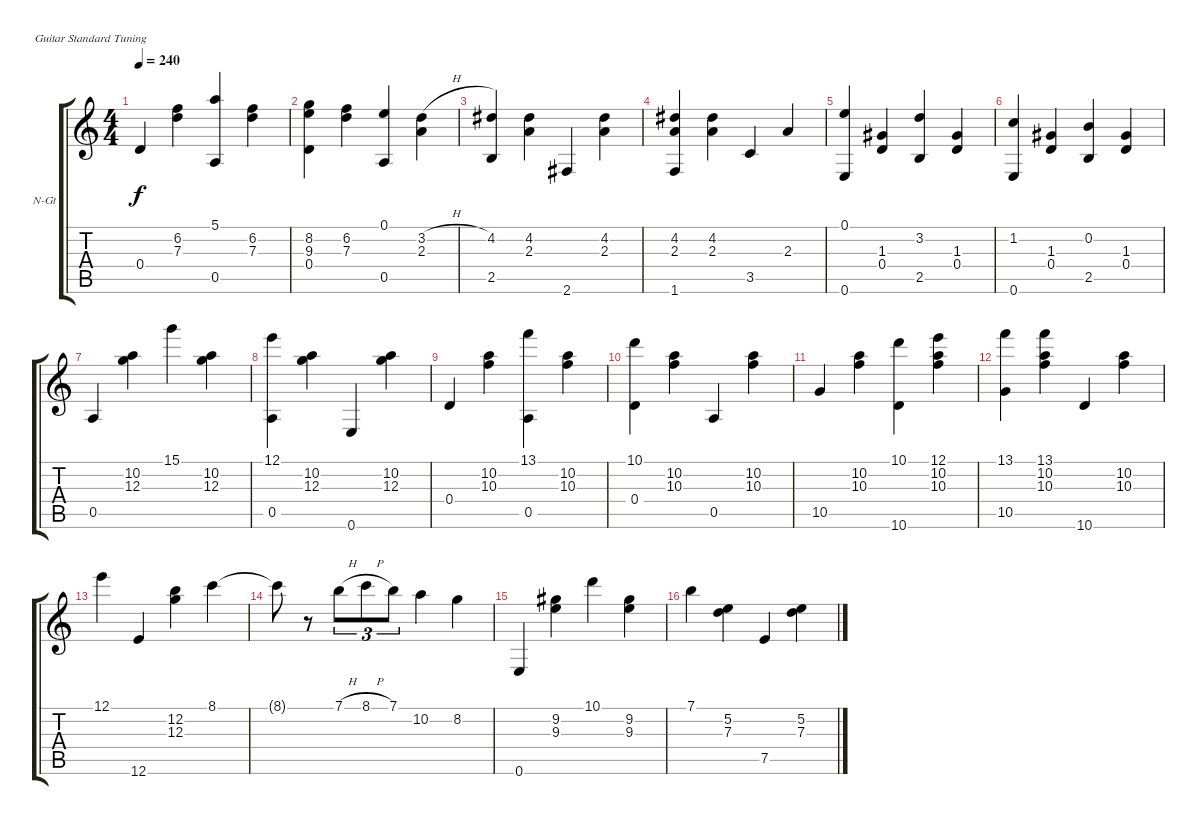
\bracketExtendMode groupsimilarinstruments
\firstSystemTrackNameOrientation horizontal
\otherSystemsTrackNameOrientation horizontal
\track ("Chet Atkins" "N-Gt") {instrument acousticguitarnylon}
\staff {score tabs}
\tuning (E4 B3 G3 D3 A2 E2)
\ts (4 4)
\tempo 240
\clef g2
\ks c
0.4.4{dy f} (6.2 7.3).4 (5.1 0.5).4 (6.2 7.3).4 |
(8.2 9.3 0.4).4 (6.2 7.3).4 (0.1 0.5).4 (3.2{h} 2.3).4 |
(4.2 2.5).4 (4.2 2.3).4 2.6.4 (4.2 2.3).4 |
(4.2 2.3 1.6).4 (4.2 2.3).4 3.5.4 2.3.4 |
(0.1 0.6).4 (1.3 0.4).4 (3.2 2.5).4 (1.3 0.4).4 |
(1.2 0.6).4 (1.3 0.4).4 (0.2 2.5).4 (1.3 0.4).4 |
0.5.4 (10.2 12.3).4 15.1.4 (10.2 12.3).4 |
(12.1 0.5).4 (10.2 12.3).4 0.6.4 (10.2 12.3).4 |
0.4.4 (10.2 10.3).4 (13.1 0.5).4 (10.2 10.3).4 |
(10.1 0.4).4 (10.2 10.3).4 0.5.4 (10.2 10.3).4 |
10.5.4 (10.2 10.3).4 (10.1 10.6).4 (12.1 10.2 10.3).4 |
(13.1 10.5).4 (13.1 10.2 10.3).4 10.6.4 (10.2 10.3).4 |
12.1.4 12.6.4 (12.2 12.3).4 8.1.4 |
8.1{t}.8 r.8 7.1{h}.8{tu (3 2)} 8.1{h}.8{tu (3 2)} 7.1.8{tu (3 2)} 10.2.4 8.2.4 |
0.6.4 (9.2 9.3).4 10.1.4 (9.2 9.3).4 |
7.1.4 (5.2 7.3).4 7.5.4 (5.2 7.3).4
